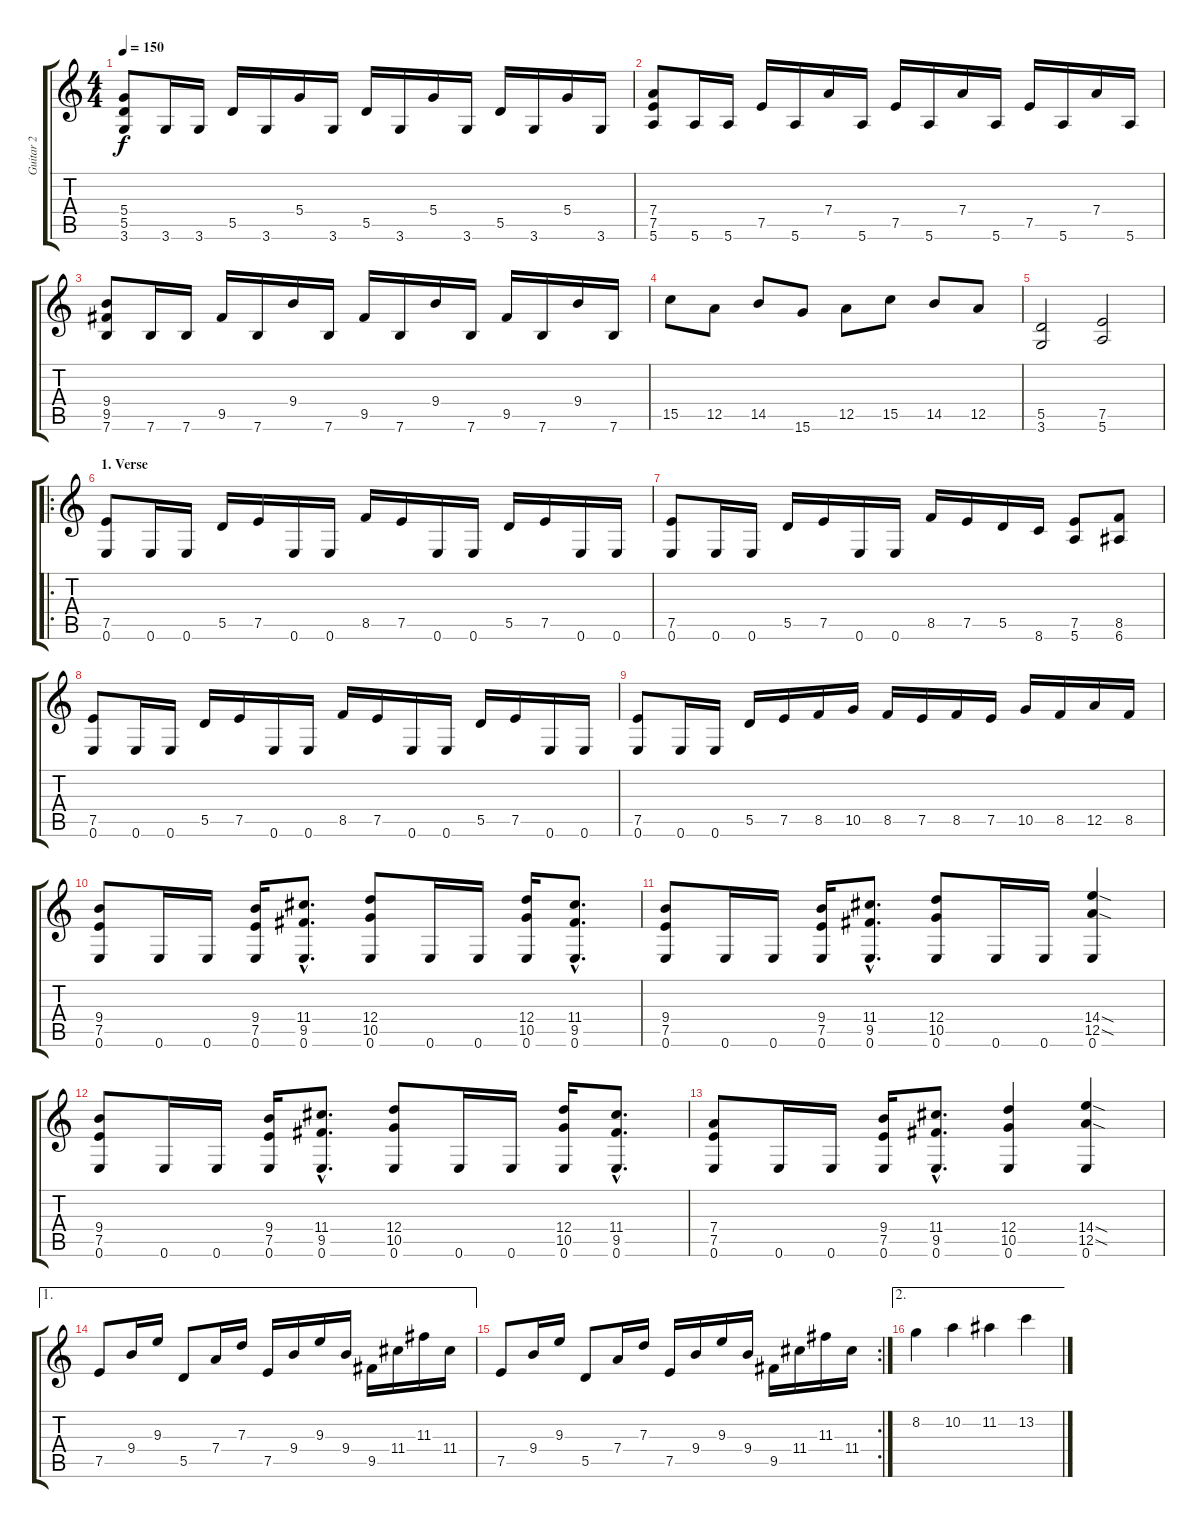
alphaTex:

\track ("Guitar 2" "Guitar 2") {instrument distortionguitar}
\staff {score tabs}
\tuning (E4 B3 G3 D3 A2 E2) {hide}
\ts (4 4)
\tempo 150
\clef g2
\ks c
(5.4 5.5 3.6).8{dy f} 3.6.16 3.6.16 5.5.16 3.6.16 5.4.16 3.6.16 5.5.16 3.6.16 5.4.16 3.6.16 5.5.16 3.6.16 5.4.16 3.6.16 |
(7.4 7.5 5.6).8 5.6.16 5.6.16 7.5.16 5.6.16 7.4.16 5.6.16 7.5.16 5.6.16 7.4.16 5.6.16 7.5.16 5.6.16 7.4.16 5.6.16 |
(9.4 9.5 7.6).8 7.6.16 7.6.16 9.5.16 7.6.16 9.4.16 7.6.16 9.5.16 7.6.16 9.4.16 7.6.16 9.5.16 7.6.16 9.4.16 7.6.16 |
15.5.8 12.5.8 14.5.8 15.6.8 12.5.8 15.5.8 14.5.8 12.5.8 |
(5.5 3.6).2 (7.5 5.6).2 |
\ro
\section ("" "1. Verse")
(7.5 0.6).8 0.6.16 0.6.16 5.5.16 7.5.16 0.6.16 0.6.16 8.5.16 7.5.16 0.6.16 0.6.16 5.5.16 7.5.16 0.6.16 0.6.16 |
(7.5 0.6).8 0.6.16 0.6.16 5.5.16 7.5.16 0.6.16 0.6.16 8.5.16 7.5.16 5.5.16 8.6.16 (7.5 5.6).8 (8.5 6.6).8 |
(7.5 0.6).8 0.6.16 0.6.16 5.5.16 7.5.16 0.6.16 0.6.16 8.5.16 7.5.16 0.6.16 0.6.16 5.5.16 7.5.16 0.6.16 0.6.16 |
(7.5 0.6).8 0.6.16 0.6.16 5.5.16 7.5.16 8.5.16 10.5.16 8.5.16 7.5.16 8.5.16 7.5.16 10.5.16 8.5.16 12.5.16 8.5.16 |
(9.4 7.5 0.6).8 0.6.16 0.6.16 (9.4 7.5 0.6).16 (11.4{hac} 9.5{hac} 0.6{hac}).8{d} (12.4 10.5 0.6).8 0.6.16 0.6.16 (12.4 10.5 0.6).16 (11.4{hac} 9.5{hac} 0.6{hac}).8{d} |
(9.4 7.5 0.6).8 0.6.16 0.6.16 (9.4 7.5 0.6).16 (11.4{hac} 9.5{hac} 0.6{hac}).8{d} (12.4 10.5 0.6).8 0.6.16 0.6.16 (14.4{sod} 12.5{sod} 0.6).4 |
(9.4 7.5 0.6).8 0.6.16 0.6.16 (9.4 7.5 0.6).16 (11.4{hac} 9.5{hac} 0.6{hac}).8{d} (12.4 10.5 0.6).8 0.6.16 0.6.16 (12.4 10.5 0.6).16 (11.4{hac} 9.5{hac} 0.6{hac}).8{d} |
(7.4 7.5 0.6).8 0.6.16 0.6.16 (9.4 7.5 0.6).16 (11.4{hac} 9.5{hac} 0.6{hac}).8{d} (12.4 10.5 0.6).4 (14.4{sod} 12.5{sod} 0.6).4 |
\ae 1
7.5.8 9.4.16 9.3.16 5.5.8 7.4.16 7.3.16 7.5.16 9.4.16 9.3.16 9.4.16 9.5.16 11.4.16 11.3.16 11.4.16 |
\rc 2
7.5.8 9.4.16 9.3.16 5.5.8 7.4.16 7.3.16 7.5.16 9.4.16 9.3.16 9.4.16 9.5.16 11.4.16 11.3.16 11.4.16 |
\ae 2
8.2.4 10.2.4 11.2.4 13.2.4
